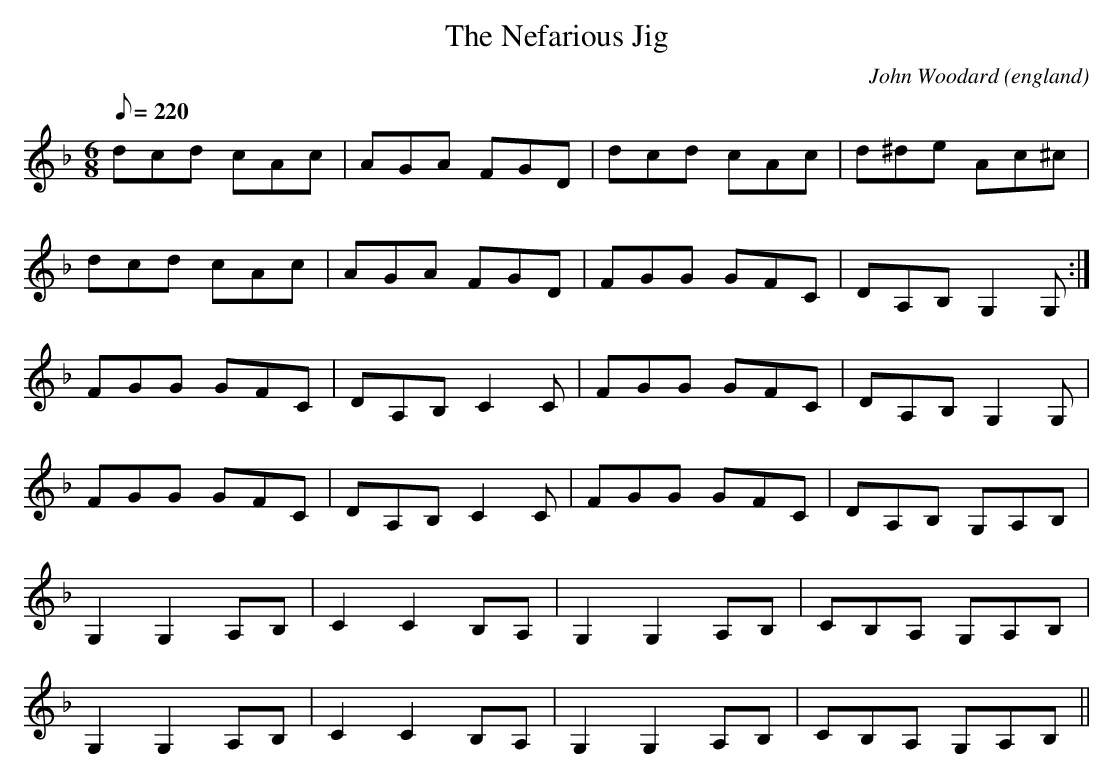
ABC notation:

X:1
T:Nefarious Jig, The
O:england
C:John Woodard
M:6/8
L:1/8
Q:1/8=220
K:Dm
dcd cAc|AGA FGD|dcd cAc|d^de Ac^c|
dcd cAc|AGA FGD|FGG GFC|DA,B, G,2G,:|
FGG GFC|DA,B, C2C|FGG GFC|DA,B, G,2G,|
FGG GFC|DA,B, C2C|FGG GFC|DA,B, G,A,B,|
G,2G,2A,B,|C2C2B,A,|G,2G,2A,B,|CB,A, G,A,B,|
G,2G,2A,B,|C2C2B,A,|G,2G,2A,B,|CB,A, G,A,B,||
